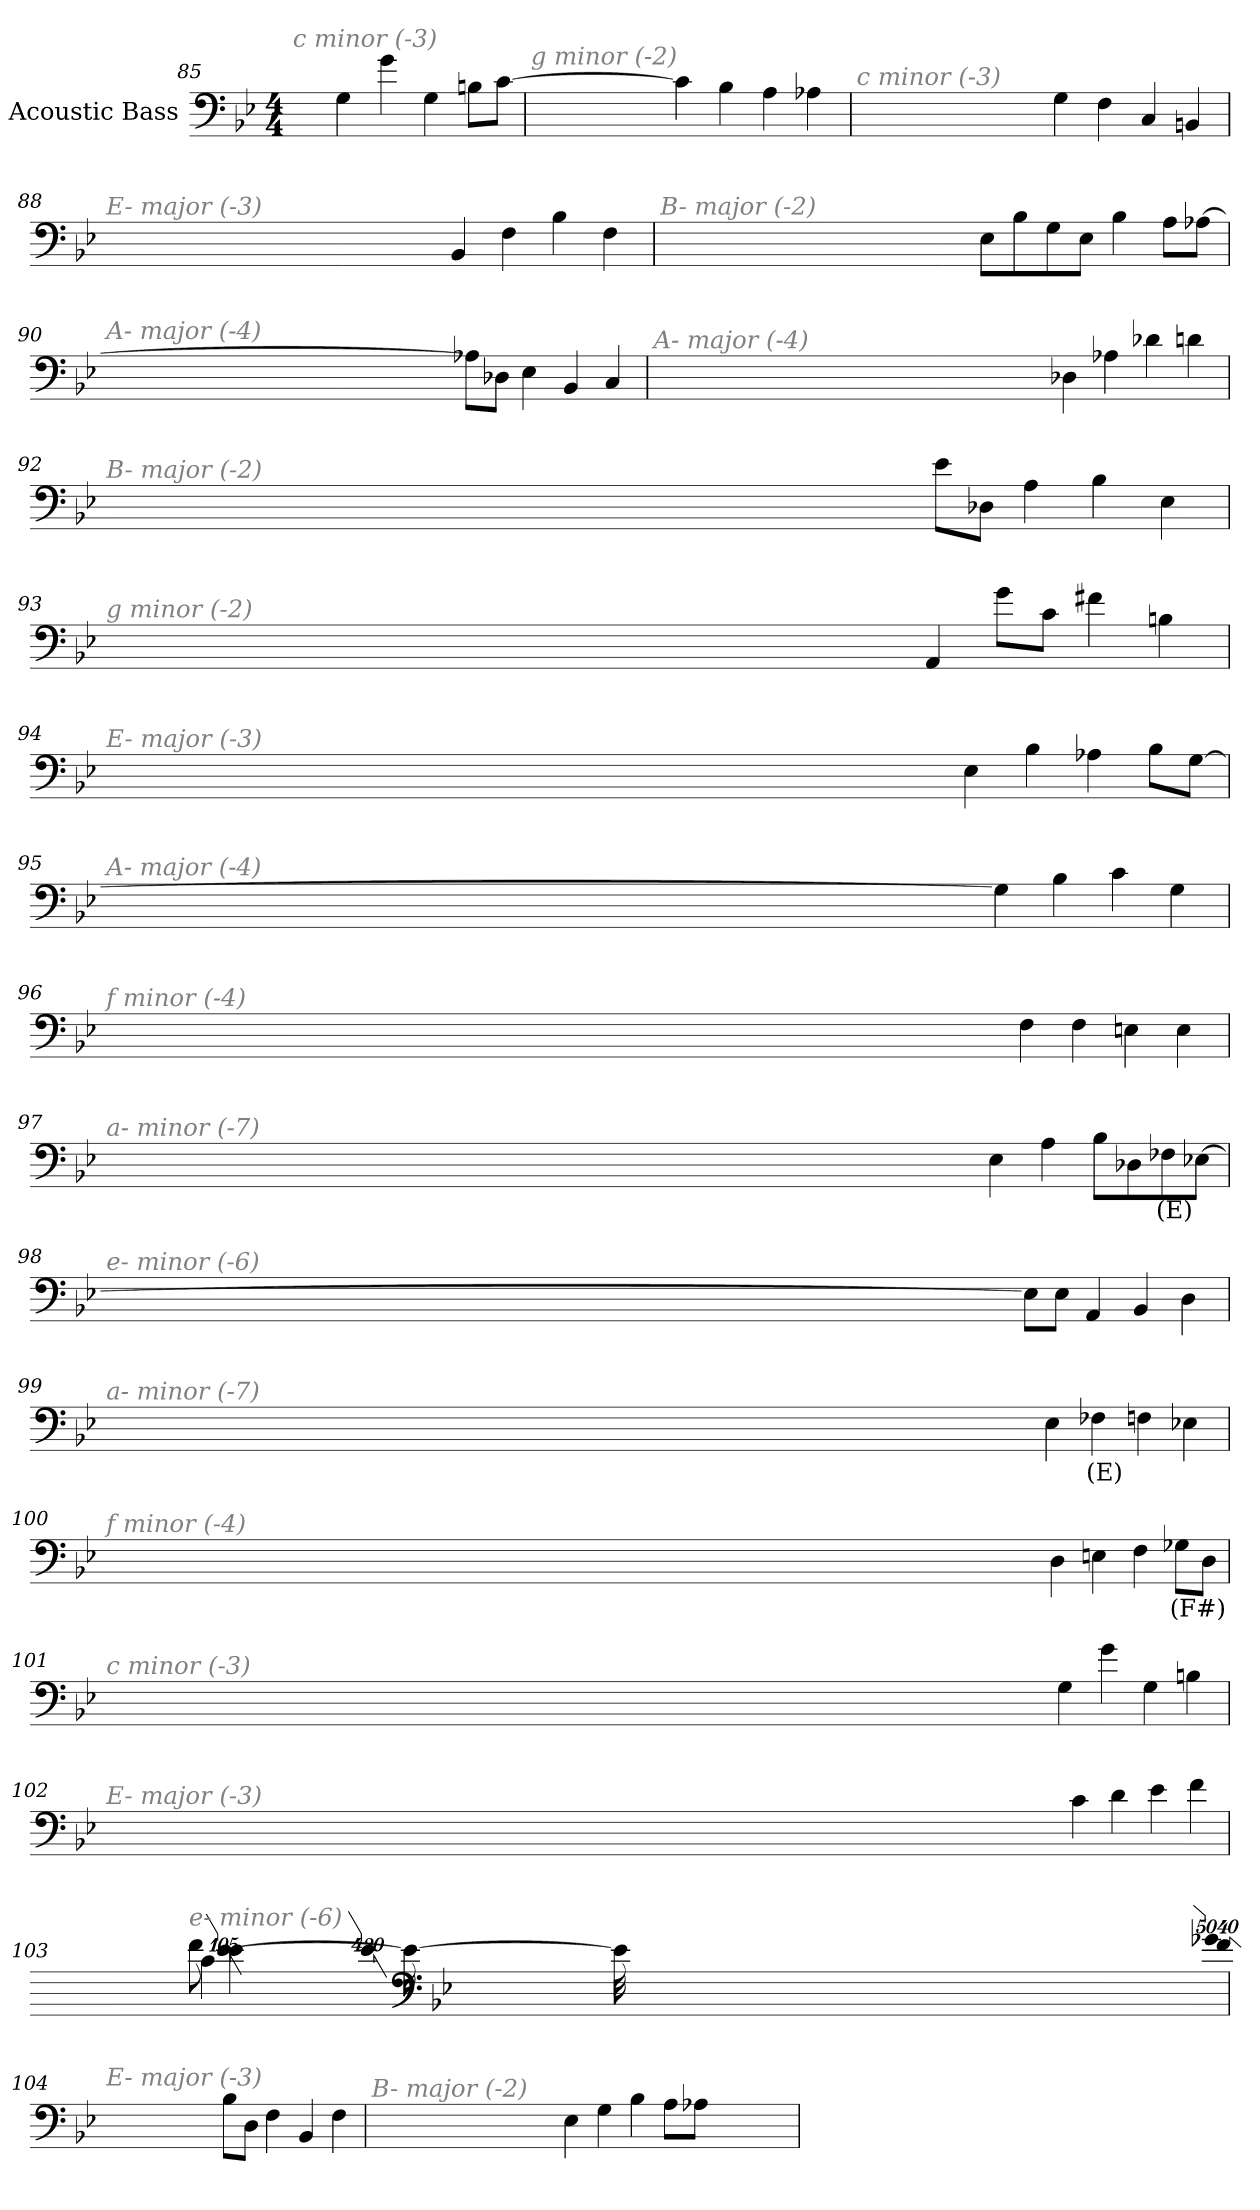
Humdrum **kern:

**kern	**text
*part1	*part1
*staff1	*staff1
*I"Acoustic Bass	*
*clefF4	*
*ITrd7c12	*
*k[b-e-]	*
*B-:	*
*M4/4	*
=85	=85
!LO:TX:i:color=#808080:t=c minor (-3)	!
4GG	.
4G	.
4GG	.
8BBnL	.
[8CJ	.
=86	=86
!LO:TX:i:color=#808080:t=g minor (-2)	!
4C]	.
4BB-	.
4AA	.
4AA-X	.
=87	=87
!LO:TX:i:color=#808080:t=c minor (-3)	!
4GG	.
4FF	.
4CC	.
4BBBn	.
=88	=88
!LO:TX:i:color=#808080:t=E- major (-3)	!
4BBB-	.
4FF	.
4BB-	.
4FF	.
=89	=89
!LO:TX:i:color=#808080:t=B- major (-2)	!
8EE-L	.
8BB-	.
8GG	.
8EE-J	.
4BB-	.
8AAL	.
[8AA-XJ	.
=90	=90
!LO:TX:i:color=#808080:t=A- major (-4)	!
8AA-XL]	.
8DD-XJ	.
4EE-	.
4BBB-	.
4CC	.
=91	=91
!LO:TX:i:color=#808080:t=A- major (-4)	!
4DD-X	.
4AA-X	.
4D-X	.
4Dn	.
=92	=92
!LO:TX:i:color=#808080:t=B- major (-2)	!
8E-L	.
8DD-XJ	.
4AA	.
4BB-	.
4EE-	.
=93	=93
!LO:TX:i:color=#808080:t=g minor (-2)	!
4AAA	.
8GL	.
8CJ	.
4F#X	.
4BBn	.
=94	=94
!LO:TX:i:color=#808080:t=E- major (-3)	!
4EE-	.
4BB-	.
4AA-X	.
8BB-L	.
[8GGJ	.
=95	=95
!LO:TX:i:color=#808080:t=A- major (-4)	!
4GG]	.
4BB-	.
4C	.
4GG	.
=96	=96
!LO:TX:i:color=#808080:t=f minor (-4)	!
4FF	.
4FF	.
4EEn	.
4EE	.
=97	=97
!LO:TX:i:color=#808080:t=a- minor (-7)	!
4EE-	.
4AA	.
8BB-L	.
8DD-X	.
8FF-Xi	(E)
[8EE-XJ	.
=98	=98
!LO:TX:i:color=#808080:t=e- minor (-6)	!
8EE-L]	.
8EE-J	.
4AAA	.
4BBB-	.
4DD	.
=99	=99
!LO:TX:i:color=#808080:t=a- minor (-7)	!
4EE-	.
4FF-Xi	(E)
4FF	.
4EE-X	.
=100	=100
!LO:TX:i:color=#808080:t=f minor (-4)	!
4DD	.
4EEn	.
4FF	.
8GG-XiL	(F#)
8DDJ	.
=101	=101
!LO:TX:i:color=#808080:t=c minor (-3)	!
4GG	.
4G	.
4GG	.
4BBn	.
=102	=102
!LO:TX:i:color=#808080:t=E- major (-3)	!
4C	.
4D	.
4E-	.
4F	.
=103	=103
!LO:TX:i:color=#808080:t=e- minor (-6)	!
!LO:N:vis=8	!
40320%3347G-X	.
!LO:N:vis=4	!
20160%3347F	.
!LO:N:vis=1024	!
[13440%13E-L	.
16E-L_	.
32E-L_	.
!LO:N:vis=1024%31	!
13440%407E-L]	.
8FJ	.
4E-	.
4C	.
=104	=104
!LO:TX:i:color=#808080:t=E- major (-3)	!
8BB-L	.
8DDJ	.
4FF	.
4BBB-	.
4FF	.
=105	=105
!LO:TX:i:color=#808080:t=B- major (-2)	!
4EE-	.
4GG	.
4BB-	.
8AAL	.
[8AA-XJ	.
=	=
*-	*-
